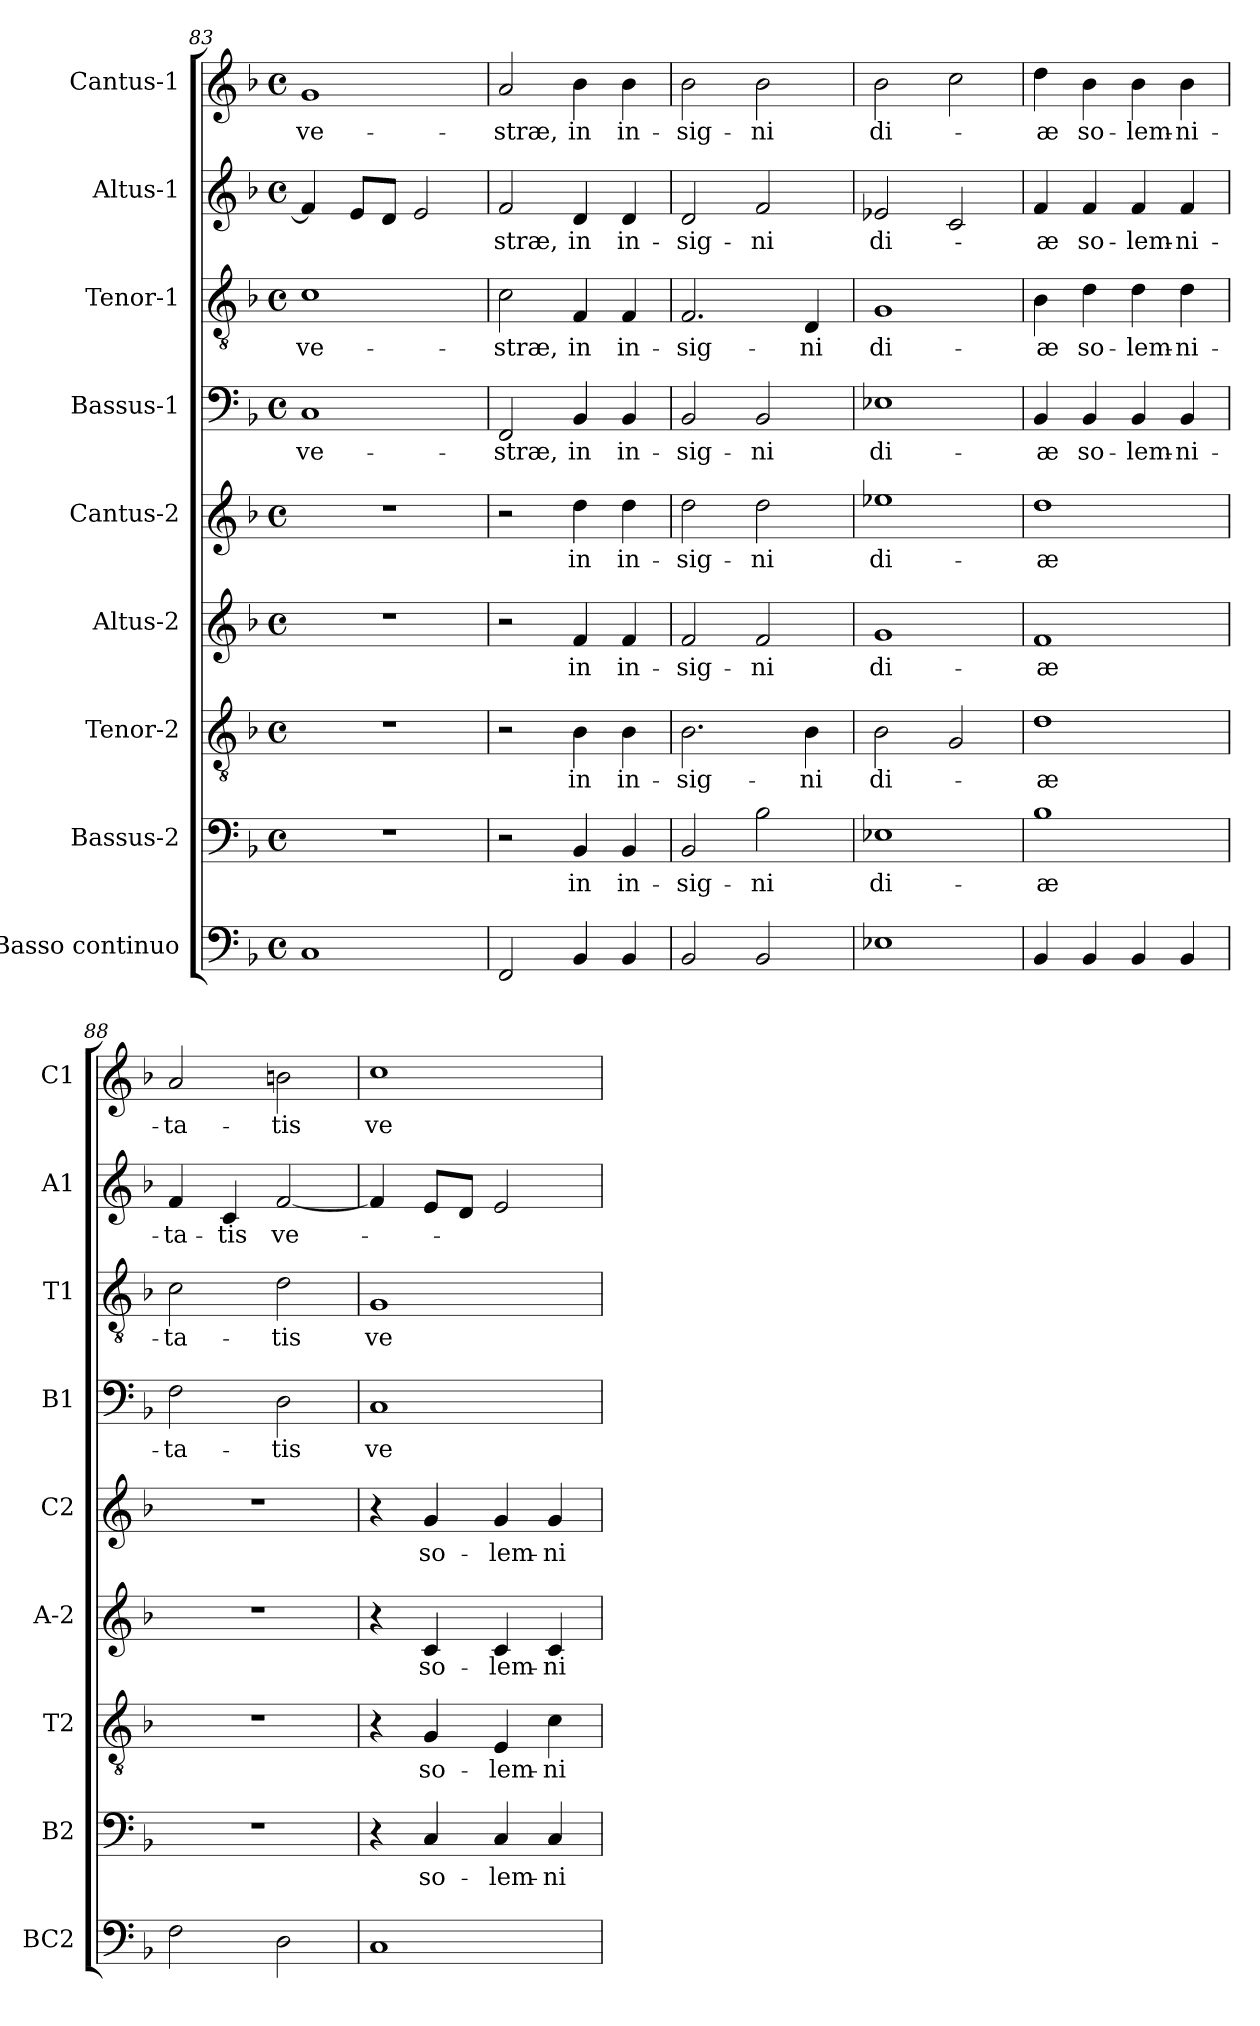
**kern	**kern	**text	**kern	**text	**kern	**text	**kern	**text	**kern	**text	**kern	**text	**kern	**text	**kern	**text
*part9	*part8	*part8	*part7	*part7	*part6	*part6	*part5	*part5	*part4	*part4	*part3	*part3	*part2	*part2	*part1	*part1
*staff9	*staff8	*staff8	*staff7	*staff7	*staff6	*staff6	*staff5	*staff5	*staff4	*staff4	*staff3	*staff3	*staff2	*staff2	*staff1	*staff1
*I"Basso continuo	*I"Bassus-2	*	*I"Tenor-2	*	*I"Altus-2	*	*I"Cantus-2	*	*I"Bassus-1	*	*I"Tenor-1	*	*I"Altus-1	*	*I"Cantus-1	*
*I'BC2	*I'B2	*	*I'T2	*	*I'A-2	*	*I'C2	*	*I'B1	*	*I'T1	*	*I'A1	*	*I'C1	*
*clefF4	*clefF4	*	*clefGv2	*	*clefG2	*	*clefG2	*	*clefF4	*	*clefGv2	*	*clefG2	*	*clefG2	*
*k[b-]	*k[b-]	*	*k[b-]	*	*k[b-]	*	*k[b-]	*	*k[b-]	*	*k[b-]	*	*k[b-]	*	*k[b-]	*
*F:	*F:	*	*F:	*	*F:	*	*F:	*	*F:	*	*F:	*	*F:	*	*F:	*
*M4/4	*M4/4	*	*M4/4	*	*M4/4	*	*M4/4	*	*M4/4	*	*M4/4	*	*M4/4	*	*M4/4	*
*met(c)	*met(c)	*	*met(c)	*	*met(c)	*	*met(c)	*	*met(c)	*	*met(c)	*	*met(c)	*	*met(c)	*
=83	=83	=83	=83	=83	=83	=83	=83	=83	=83	=83	=83	=83	=83	=83	=83	=83
!	!	!	!	!	!	!	!	!	!	!LO:LY:b	!	!LO:LY:b	!	!	!	!LO:LY:b
1C	1r	.	1r	.	1r	.	1r	.	1C	ve-	1c	ve-	4f/]	.	1g	ve-
.	.	.	.	.	.	.	.	.	.	.	.	.	8e/L	.	.	.
.	.	.	.	.	.	.	.	.	.	.	.	.	8d/J	.	.	.
.	.	.	.	.	.	.	.	.	.	.	.	.	2e/	.	.	.
=84	=84	=84	=84	=84	=84	=84	=84	=84	=84	=84	=84	=84	=84	=84	=84	=84
!	!	!	!	!	!	!	!	!	!	!LO:LY:b	!	!LO:LY:b	!	!LO:LY:b	!	!LO:LY:b
2FF/	2r	.	2r	.	2r	.	2r	.	2FF/	-stræ,	2c\	-stræ,	2f/	-stræ,	2a/	-stræ,
!	!	!LO:LY:b	!	!LO:LY:b	!	!LO:LY:b	!	!LO:LY:b	!	!LO:LY:b	!	!LO:LY:b	!	!LO:LY:b	!	!LO:LY:b
4BB-/	4BB-/	in	4B-\	in	4f/	in	4dd\	in	4BB-/	in	4F/	in	4d/	in	4b-\	in
!	!	!LO:LY:b	!	!LO:LY:b	!	!LO:LY:b	!	!LO:LY:b	!	!LO:LY:b	!	!LO:LY:b	!	!LO:LY:b	!	!LO:LY:b
4BB-/	4BB-/	in-	4B-\	in-	4f/	in-	4dd\	in-	4BB-/	in-	4F/	in-	4d/	in-	4b-\	in-
=85	=85	=85	=85	=85	=85	=85	=85	=85	=85	=85	=85	=85	=85	=85	=85	=85
!	!	!LO:LY:b	!	!LO:LY:b	!	!LO:LY:b	!	!LO:LY:b	!	!LO:LY:b	!	!LO:LY:b	!	!LO:LY:b	!	!LO:LY:b
2BB-/	2BB-/	-sig-	2.B-\	-sig-	2f/	-sig-	2dd\	-sig-	2BB-/	-sig-	2.F/	-sig-	2d/	-sig-	2b-\	-sig-
!	!	!LO:LY:b	!	!	!	!LO:LY:b	!	!LO:LY:b	!	!LO:LY:b	!	!	!	!LO:LY:b	!	!LO:LY:b
2BB-/	2B-\	-ni	.	.	2f/	-ni	2dd\	-ni	2BB-/	-ni	.	.	2f/	-ni	2b-\	-ni
!	!	!	!	!LO:LY:b	!	!	!	!	!	!	!	!LO:LY:b	!	!	!	!
.	.	.	4B-\	-ni	.	.	.	.	.	.	4D/	-ni	.	.	.	.
!!LO:PB:g=z
=86	=86	=86	=86	=86	=86	=86	=86	=86	=86	=86	=86	=86	=86	=86	=86	=86
!	!	!LO:LY:b	!	!LO:LY:b	!	!LO:LY:b	!	!LO:LY:b	!	!LO:LY:b	!	!LO:LY:b	!	!LO:LY:b	!	!LO:LY:b
1E-X	1E-X	di-	2B-\	di-	1g	di-	1ee-X	di-	1E-X	di-	1G	di-	2e-X/	di-	2b-\	di-
.	.	.	2G/	.	.	.	.	.	.	.	.	.	2c/	.	2cc\	.
=87	=87	=87	=87	=87	=87	=87	=87	=87	=87	=87	=87	=87	=87	=87	=87	=87
!	!	!LO:LY:b	!	!LO:LY:b	!	!LO:LY:b	!	!LO:LY:b	!	!LO:LY:b	!	!LO:LY:b	!	!LO:LY:b	!	!LO:LY:b
4BB-/	1B-	-æ	1d	-æ	1f	-æ	1dd	-æ	4BB-/	-æ	4B-\	-æ	4f/	-æ	4dd\	-æ
!	!	!	!	!	!	!	!	!	!	!LO:LY:b	!	!LO:LY:b	!	!LO:LY:b	!	!LO:LY:b
4BB-/	.	.	.	.	.	.	.	.	4BB-/	so-	4d\	so-	4f/	so-	4b-\	so-
!	!	!	!	!	!	!	!	!	!	!LO:LY:b	!	!LO:LY:b	!	!LO:LY:b	!	!LO:LY:b
4BB-/	.	.	.	.	.	.	.	.	4BB-/	-lem-	4d\	-lem-	4f/	-lem-	4b-\	-lem-
!	!	!	!	!	!	!	!	!	!	!LO:LY:b	!	!LO:LY:b	!	!LO:LY:b	!	!LO:LY:b
4BB-/	.	.	.	.	.	.	.	.	4BB-/	-ni-	4d\	-ni-	4f/	-ni-	4b-\	-ni-
=88	=88	=88	=88	=88	=88	=88	=88	=88	=88	=88	=88	=88	=88	=88	=88	=88
!	!	!	!	!	!	!	!	!	!	!LO:LY:b	!	!LO:LY:b	!	!LO:LY:b	!	!LO:LY:b
2F\	1r	.	1r	.	1r	.	1r	.	2F\	-ta-	2c\	-ta-	4f/	-ta-	2a/	-ta-
!	!	!	!	!	!	!	!	!	!	!	!	!	!	!LO:LY:b	!	!
.	.	.	.	.	.	.	.	.	.	.	.	.	4c/	-tis	.	.
!	!	!	!	!	!	!	!	!	!	!LO:LY:b	!	!LO:LY:b	!	!LO:LY:b	!	!LO:LY:b
2D\	.	.	.	.	.	.	.	.	2D\	-tis	2d\	-tis	[2f/	ve-	2bn\	-tis
=89	=89	=89	=89	=89	=89	=89	=89	=89	=89	=89	=89	=89	=89	=89	=89	=89
!	!	!	!	!	!	!	!	!	!	!LO:LY:b	!	!LO:LY:b	!	!	!	!LO:LY:b
1C	4r	.	4r	.	4r	.	4r	.	1C	ve-	1G	ve-	4f/]	.	1cc	ve-
!	!	!LO:LY:b	!	!LO:LY:b	!	!LO:LY:b	!	!LO:LY:b	!	!	!	!	!	!	!	!
.	4C/	so-	4G/	so-	4c/	so-	4g/	so-	.	.	.	.	8e/L	.	.	.
.	.	.	.	.	.	.	.	.	.	.	.	.	8d/J	.	.	.
!	!	!LO:LY:b	!	!LO:LY:b	!	!LO:LY:b	!	!LO:LY:b	!	!	!	!	!	!	!	!
.	4C/	-lem-	4E/	-lem-	4c/	-lem-	4g/	-lem-	.	.	.	.	2e/	.	.	.
!	!	!LO:LY:b	!	!LO:LY:b	!	!LO:LY:b	!	!LO:LY:b	!	!	!	!	!	!	!	!
.	4C/	-ni-	4c\	-ni-	4c/	-ni-	4g/	-ni-	.	.	.	.	.	.	.	.
=	=	=	=	=	=	=	=	=	=	=	=	=	=	=	=	=
*-	*-	*-	*-	*-	*-	*-	*-	*-	*-	*-	*-	*-	*-	*-	*-	*-
